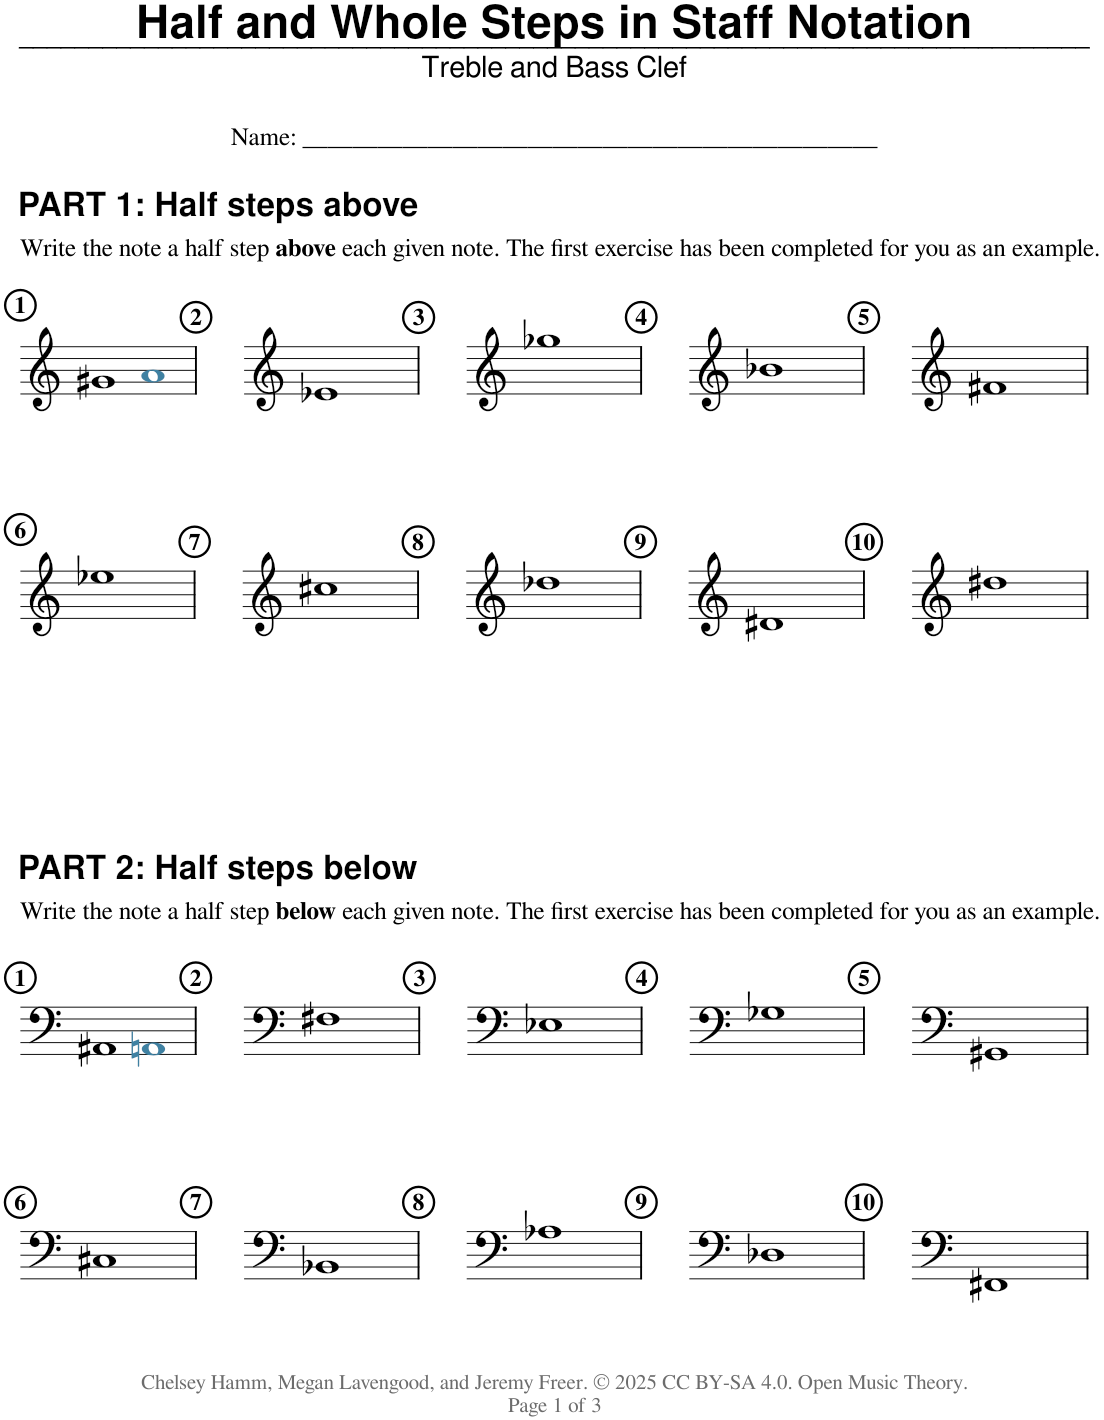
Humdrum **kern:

**kern	**kern
*part2	*part1
*staff2	*staff1
*I"Piano	*I"Flute
*I'Pno.	*I'Fl
*	*stria5
*clefG2	*clefG2
*k[]	*k[]
*M4/2	*M4/2
=1	=1
1g#X	0r
1ai	.
=2	=2
1e-X	0r
1ryy	.
=3	=3
1gg-X	0r
1ryy	.
=4	=4
1b-X	0r
1ryy	.
=5	=5
1f#X	0r
1ryy	.
!!LO:LB:g=z
=6	=6
1ee-X	0r
1ryy	.
=7	=7
1cc#X	0r
1ryy	.
=8	=8
1dd-X	0r
1ryy	.
=9	=9
1d#X	0r
1ryy	.
=10	=10
1dd#X	0r
1ryy	.
!!LO:LB:g=z
=1	=1
*	*stria5
*clefF4	*
1AA#X	0r
1AAni	.
=2	=2
1F#X	0r
1ryy	.
=3	=3
1E-X	0r
1ryy	.
=4	=4
1G-X	0r
1ryy	.
=5	=5
1GG#X	0r
1ryy	.
!!LO:LB:g=z
=6	=6
1C#X	0r
1ryy	.
=7	=7
1BB-X	0r
1ryy	.
=8	=8
1A-X	0r
1ryy	.
=9	=9
1D-X	0r
1ryy	.
=10	=10
1FF#X	0r
1ryy	.
=	=
*-	*-
